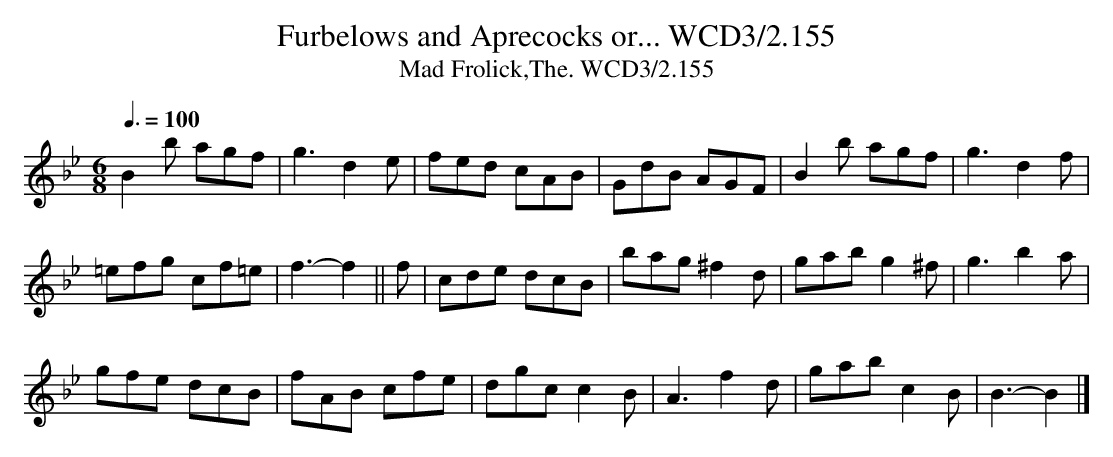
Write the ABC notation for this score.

X:1
T:Furbelows and Aprecocks or... WCD3/2.155
T:Mad Frolick,The. WCD3/2.155
M:6/8
L:1/8
Q:3/8=100
K:Bb
B2b agf|g3 d2e|fed cAB|GdB AGF|B2b agf|g3 d2f|
=efg cf=e|f3-f2||f|cde dcB|bag ^f2d|gab g2^f|g3 b2a|
gfe dcB|fAB cfe|dgc c2B|A3 f2d|gab c2B|B3-B2|]
